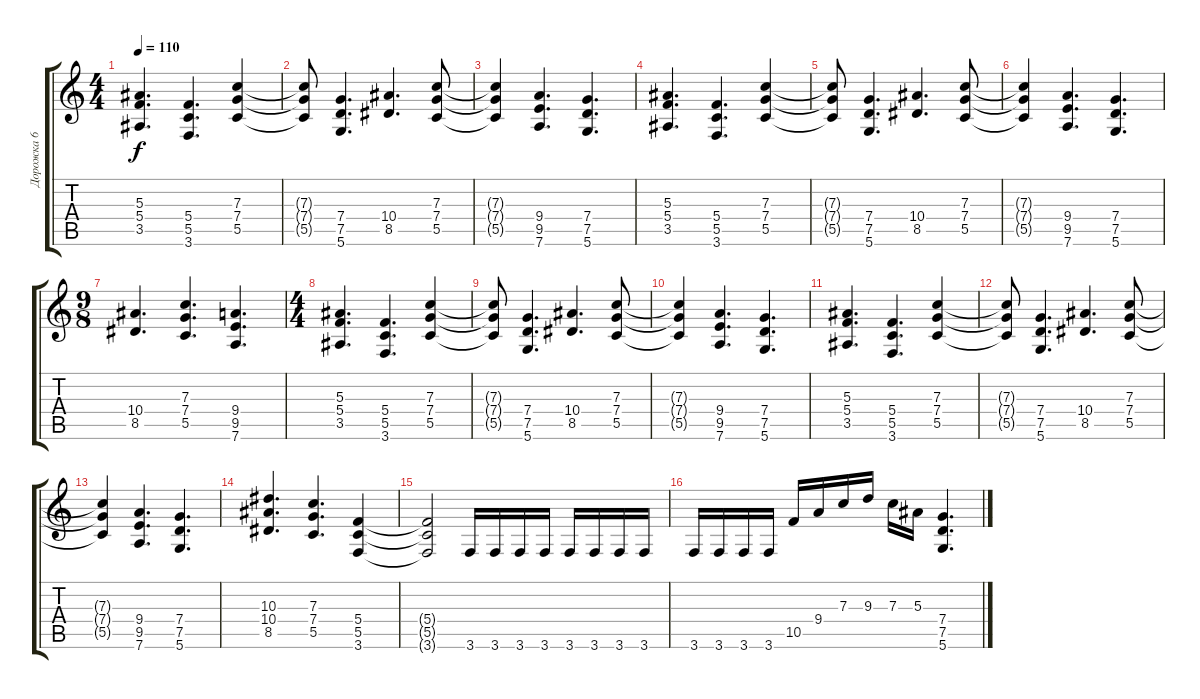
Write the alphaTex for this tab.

\track ("Дорожка 6" "Дорожка 6") {instrument distortionguitar}
\staff {score tabs}
\tuning (D4 A3 F3 C3 G2 D2) {hide}
\ts (4 4)
\tempo 110
\clef g2
\ks c
(5.3 5.4 3.5).4{d dy f} (5.4 5.5 3.6).4{d} (7.3 7.4 5.5).4 |
(7.3{t} 7.4{t} 5.5{t}).8 (7.4 7.5 5.6).4{d} (10.4 8.5).4{d} (7.3 7.4 5.5).8 |
(7.3{t} 7.4{t} 5.5{t}).4 (9.4 9.5 7.6).4{d} (7.4 7.5 5.6).4{d} |
(5.3 5.4 3.5).4{d} (5.4 5.5 3.6).4{d} (7.3 7.4 5.5).4 |
(7.3{t} 7.4{t} 5.5{t}).8 (7.4 7.5 5.6).4{d} (10.4 8.5).4{d} (7.3 7.4 5.5).8 |
(7.3{t} 7.4{t} 5.5{t}).4 (9.4 9.5 7.6).4{d} (7.4 7.5 5.6).4{d} |
\ts (9 8)
(10.4 8.5).4{d} (7.3 7.4 5.5).4{d} (9.4 9.5 7.6).4{d} |
\ts (4 4)
(5.3 5.4 3.5).4{d} (5.4 5.5 3.6).4{d} (7.3 7.4 5.5).4 |
(7.3{t} 7.4{t} 5.5{t}).8 (7.4 7.5 5.6).4{d} (10.4 8.5).4{d} (7.3 7.4 5.5).8 |
(7.3{t} 7.4{t} 5.5{t}).4 (9.4 9.5 7.6).4{d} (7.4 7.5 5.6).4{d} |
(5.3 5.4 3.5).4{d} (5.4 5.5 3.6).4{d} (7.3 7.4 5.5).4 |
(7.3{t} 7.4{t} 5.5{t}).8 (7.4 7.5 5.6).4{d} (10.4 8.5).4{d} (7.3 7.4 5.5).8 |
(7.3{t} 7.4{t} 5.5{t}).4 (9.4 9.5 7.6).4{d} (7.4 7.5 5.6).4{d} |
(10.3 10.4 8.5).4{d} (7.3 7.4 5.5).4{d} (5.4 5.5 3.6).4 |
(5.4{t} 5.5{t} 3.6{t}).2 3.6.16 3.6.16 3.6.16 3.6.16 3.6.16 3.6.16 3.6.16 3.6.16 |
3.6.16 3.6.16 3.6.16 3.6.16 10.5.16 9.4.16 7.3.16 9.3.16 7.3.16 5.3.16 (7.4 7.5 5.6).4{d}
